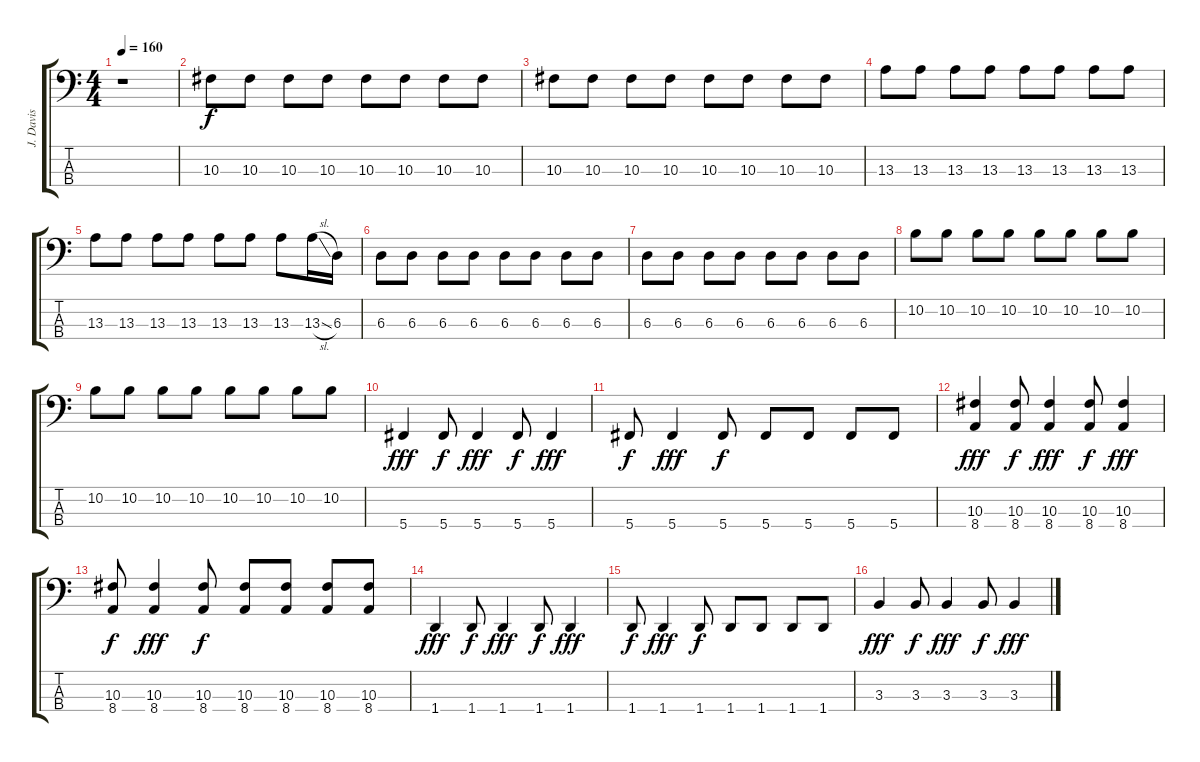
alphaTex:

\track ("J. Davis" "J. Davis") {instrument electricbasspick}
\staff {score tabs}
\tuning (Gb2 Db2 Ab1 Db1) {hide}
\ts (4 4)
\tempo 160
\clef f4
\ks c
r.1{dy f} |
10.3.8 10.3.8 10.3.8 10.3.8 10.3.8 10.3.8 10.3.8 10.3.8 |
10.3.8 10.3.8 10.3.8 10.3.8 10.3.8 10.3.8 10.3.8 10.3.8 |
13.3.8 13.3.8 13.3.8 13.3.8 13.3.8 13.3.8 13.3.8 13.3.8 |
13.3.8 13.3.8 13.3.8 13.3.8 13.3.8 13.3.8 13.3.8 13.3{sl}.16 6.3.16 |
6.3.8 6.3.8 6.3.8 6.3.8 6.3.8 6.3.8 6.3.8 6.3.8 |
6.3.8 6.3.8 6.3.8 6.3.8 6.3.8 6.3.8 6.3.8 6.3.8 |
10.2.8 10.2.8 10.2.8 10.2.8 10.2.8 10.2.8 10.2.8 10.2.8 |
10.2.8 10.2.8 10.2.8 10.2.8 10.2.8 10.2.8 10.2.8 10.2.8 |
5.4.4{dy fff} 5.4.8{dy f} 5.4.4{dy fff} 5.4.8{dy f} 5.4.4{dy fff} |
5.4.8{dy f} 5.4.4{dy fff} 5.4.8{dy f} 5.4.8 5.4.8 5.4.8 5.4.8 |
(10.3 8.4).4{dy fff} (10.3 8.4).8{dy f} (10.3 8.4).4{dy fff} (10.3 8.4).8{dy f} (10.3 8.4).4{dy fff} |
(10.3 8.4).8{dy f} (10.3 8.4).4{dy fff} (10.3 8.4).8{dy f} (10.3 8.4).8 (10.3 8.4).8 (10.3 8.4).8 (10.3 8.4).8 |
1.4.4{dy fff} 1.4.8{dy f} 1.4.4{dy fff} 1.4.8{dy f} 1.4.4{dy fff} |
1.4.8{dy f} 1.4.4{dy fff} 1.4.8{dy f} 1.4.8 1.4.8 1.4.8 1.4.8 |
3.3.4{dy fff} 3.3.8{dy f} 3.3.4{dy fff} 3.3.8{dy f} 3.3.4{dy fff}
